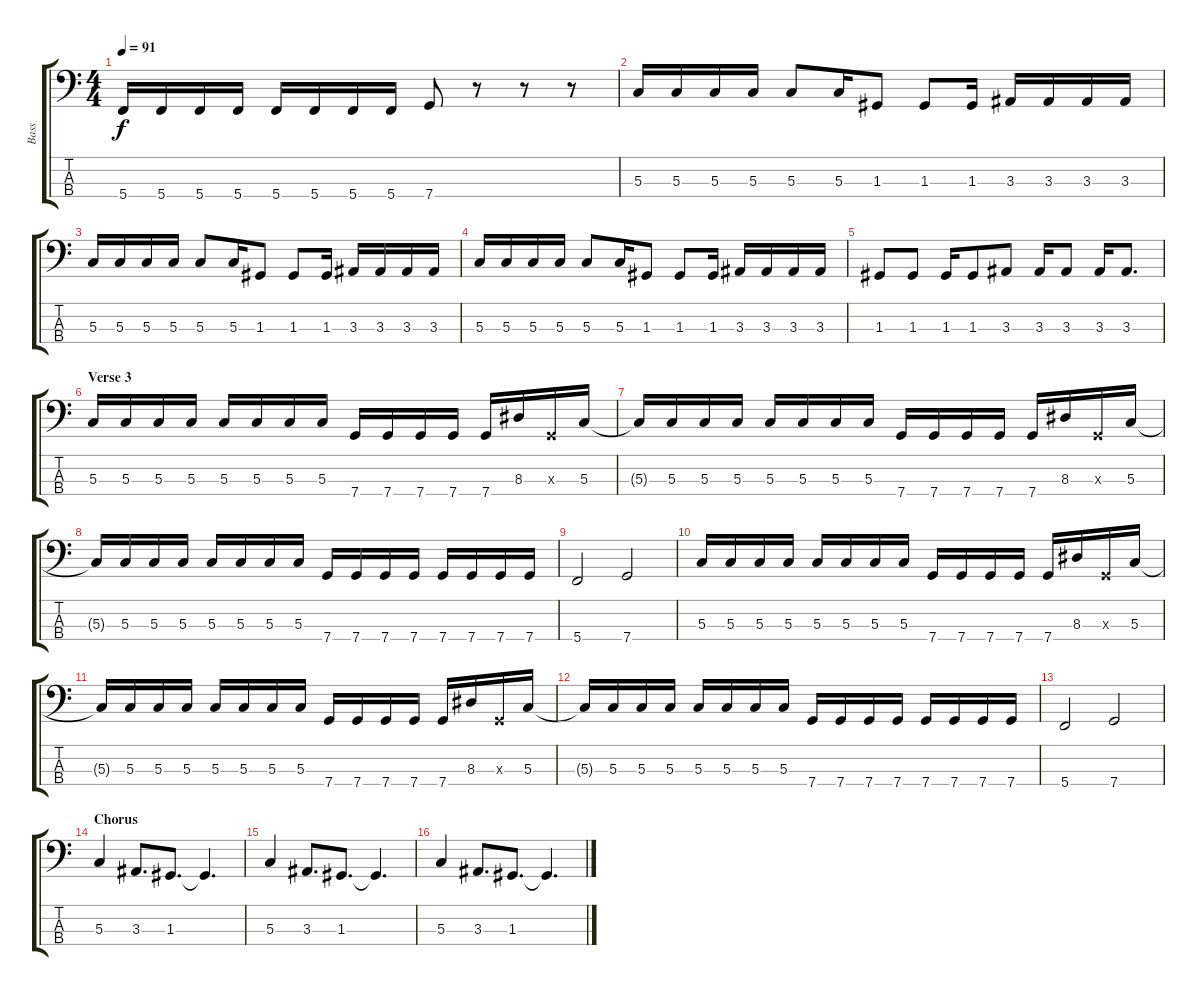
\track ("Bass" "Bass") {instrument electricbasspick}
\staff {score tabs}
\tuning (F2 C2 G1 C1) {hide}
\ts (4 4)
\tempo 91
\clef f4
\ks c
5.4.16{dy f} 5.4.16 5.4.16 5.4.16 5.4.16 5.4.16 5.4.16 5.4.16 7.4.8 r.8 r.8 r.8 |
5.3.16 5.3.16 5.3.16 5.3.16 5.3.8 5.3.16 1.3.8 1.3.8 1.3.16 3.3.16 3.3.16 3.3.16 3.3.16 |
5.3.16 5.3.16 5.3.16 5.3.16 5.3.8 5.3.16 1.3.8 1.3.8 1.3.16 3.3.16 3.3.16 3.3.16 3.3.16 |
5.3.16 5.3.16 5.3.16 5.3.16 5.3.8 5.3.16 1.3.8 1.3.8 1.3.16 3.3.16 3.3.16 3.3.16 3.3.16 |
1.3.8 1.3.8 1.3.16 1.3.8 3.3.8 3.3.16 3.3.8 3.3.16 3.3.8{d} |
\section ("" "Verse 3")
5.3.16 5.3.16 5.3.16 5.3.16 5.3.16 5.3.16 5.3.16 5.3.16 7.4.16 7.4.16 7.4.16 7.4.16 7.4.16 8.3.16 0.3{x}.16 5.3.16 |
5.3{t}.16 5.3.16 5.3.16 5.3.16 5.3.16 5.3.16 5.3.16 5.3.16 7.4.16 7.4.16 7.4.16 7.4.16 7.4.16 8.3.16 0.3{x}.16 5.3.16 |
5.3{t}.16 5.3.16 5.3.16 5.3.16 5.3.16 5.3.16 5.3.16 5.3.16 7.4.16 7.4.16 7.4.16 7.4.16 7.4.16 7.4.16 7.4.16 7.4.16 |
5.4.2 7.4.2 |
5.3.16 5.3.16 5.3.16 5.3.16 5.3.16 5.3.16 5.3.16 5.3.16 7.4.16 7.4.16 7.4.16 7.4.16 7.4.16 8.3.16 0.3{x}.16 5.3.16 |
5.3{t}.16 5.3.16 5.3.16 5.3.16 5.3.16 5.3.16 5.3.16 5.3.16 7.4.16 7.4.16 7.4.16 7.4.16 7.4.16 8.3.16 0.3{x}.16 5.3.16 |
5.3{t}.16 5.3.16 5.3.16 5.3.16 5.3.16 5.3.16 5.3.16 5.3.16 7.4.16 7.4.16 7.4.16 7.4.16 7.4.16 7.4.16 7.4.16 7.4.16 |
5.4.2 7.4.2 |
\section ("" "Chorus")
5.3.4 3.3.8{d} 1.3.8{d} 1.3{t}.4{d} |
5.3.4 3.3.8{d} 1.3.8{d} 1.3{t}.4{d} |
5.3.4 3.3.8{d} 1.3.8{d} 1.3{t}.4{d}
